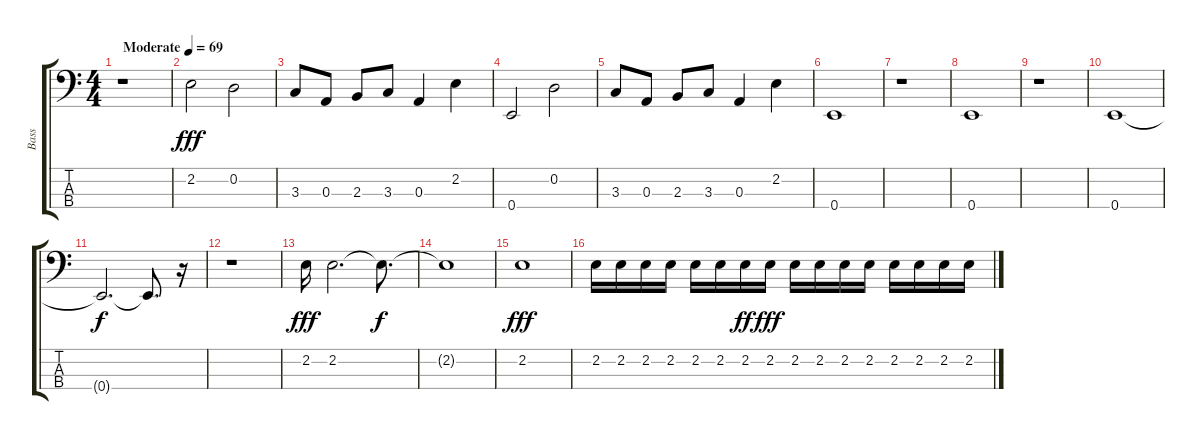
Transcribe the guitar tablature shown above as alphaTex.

\track ("Bass" "Bass") {instrument electricbassfinger}
\staff {score tabs}
\tuning (G2 D2 A1 E1) {hide}
\ts (4 4)
\tempo (69 "Moderate")
\clef f4
\ks c
r.1{dy fff instrument electricbassfinger} |
2.2.2 0.2.2 |
3.3.8 0.3.8 2.3.8 3.3.8 0.3.4 2.2.4 |
0.4.2 0.2.2 |
3.3.8 0.3.8 2.3.8 3.3.8 0.3.4 2.2.4 |
0.4.1 |
r.1 |
0.4.1 |
r.1 |
0.4.1 |
0.4{t}.2{d dy f} 0.4{t}.8{d} r.16 |
r.1 |
2.2.16{dy fff} 2.2.2{d} 2.2{t}.8{d dy f} |
2.2{t}.1 |
2.2.1{dy fff} |
2.2.16 2.2.16 2.2.16 2.2.16 2.2.16 2.2.16 2.2.16{dy ff} 2.2.16{dy fff} 2.2.16 2.2.16 2.2.16 2.2.16 2.2.16 2.2.16 2.2.16 2.2.16
